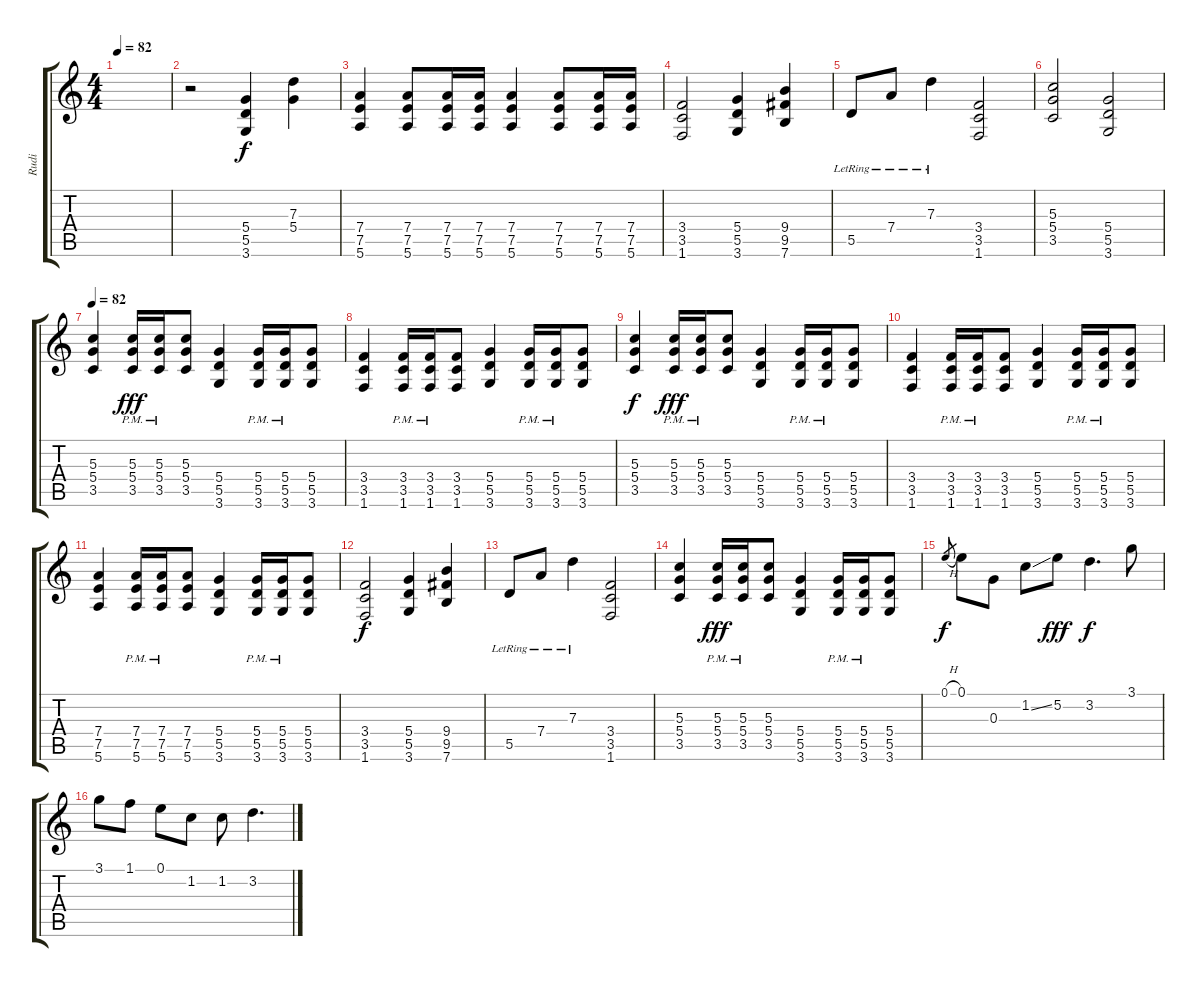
\track ("Rudi" "Rudi") {instrument distortionguitar}
\staff {score tabs}
\tuning (E4 B3 G3 D3 A2 E2) {hide}
\ts (4 4)
\tempo 82
\clef g2
\ks c
|
r.2 (5.4 5.5 3.6).4{dy f} (7.3 5.4).4 |
(7.4 7.5 5.6).4 (7.4 7.5 5.6).8 (7.4 7.5 5.6).16 (7.4 7.5 5.6).16 (7.4 7.5 5.6).4 (7.4 7.5 5.6).8 (7.4 7.5 5.6).16 (7.4 7.5 5.6).16 |
(3.4 3.5 1.6).2 (5.4 5.5 3.6).4 (9.4 9.5 7.6).4 |
5.5{lr}.8 7.4{lr}.8 7.3{lr}.4 (3.4 3.5 1.6).2 |
(5.3 5.4 3.5).2 (5.4 5.5 3.6).2 |
\tempo 82
(5.3 5.4 3.5).4 (5.3{pm} 5.4 3.5).16{dy fff} (5.3{pm} 5.4 3.5).16 (5.3 5.4 3.5).8 (5.4 5.5 3.6).4 (5.4{pm} 5.5 3.6).16 (5.4{pm} 5.5 3.6).16 (5.4 5.5 3.6).8 |
(3.4 3.5 1.6).4 (3.4{pm} 3.5 1.6).16 (3.4{pm} 3.5 1.6).16 (3.4 3.5 1.6).8 (5.4 5.5 3.6).4 (5.4{pm} 5.5 3.6).16 (5.4{pm} 5.5 3.6).16 (5.4 5.5 3.6).8 |
(5.3 5.4 3.5).4{dy f} (5.3{pm} 5.4 3.5).16{dy fff} (5.3{pm} 5.4 3.5).16 (5.3 5.4 3.5).8 (5.4 5.5 3.6).4 (5.4{pm} 5.5 3.6).16 (5.4{pm} 5.5 3.6).16 (5.4 5.5 3.6).8 |
(3.4 3.5 1.6).4 (3.4{pm} 3.5 1.6).16 (3.4{pm} 3.5 1.6).16 (3.4 3.5 1.6).8 (5.4 5.5 3.6).4 (5.4{pm} 5.5 3.6).16 (5.4{pm} 5.5 3.6).16 (5.4 5.5 3.6).8 |
(7.4 7.5 5.6).4 (7.4{pm} 7.5 5.6).16 (7.4{pm} 7.5 5.6).16 (7.4 7.5 5.6).8 (5.4 5.5 3.6).4 (5.4{pm} 5.5 3.6).16 (5.4{pm} 5.5 3.6).16 (5.4 5.5 3.6).8 |
(3.4 3.5 1.6).2{dy f} (5.4 5.5 3.6).4 (9.4 9.5 7.6).4 |
5.5{lr}.8 7.4{lr}.8 7.3{lr}.4 (3.4 3.5 1.6).2 |
(5.3 5.4 3.5).4 (5.3{pm} 5.4 3.5).16{dy fff} (5.3{pm} 5.4 3.5).16 (5.3 5.4 3.5).8 (5.4 5.5 3.6).4 (5.4{pm} 5.5 3.6).16 (5.4{pm} 5.5 3.6).16 (5.4 5.5 3.6).8 |
0.1{h}.8{gr dy f} 0.1.8 0.3.8 1.2{ss}.8 5.2.8{dy fff} 3.2.4{d dy f} 3.1.8 |
3.1.8 1.1.8 0.1.8 1.2.8 1.2.8 3.2.4{d}
